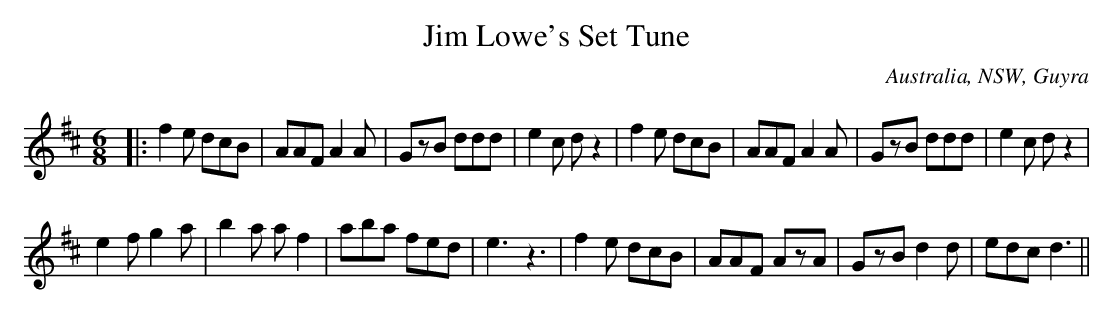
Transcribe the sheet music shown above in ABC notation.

X:1
T:Jim Lowe's Set Tune
O:Australia, NSW, Guyra
M:6/8
L:1/8
K:D
|:f2e dcB|AAF A2A|GzB ddd|e2c dz2|f2e dcB|AAF A2A|GzB ddd|e2c dz2|
e2fg2a|b2a af2|aba fed|e3z3|f2e dcB|AAF AzA|GzB d2d|edcd3||
